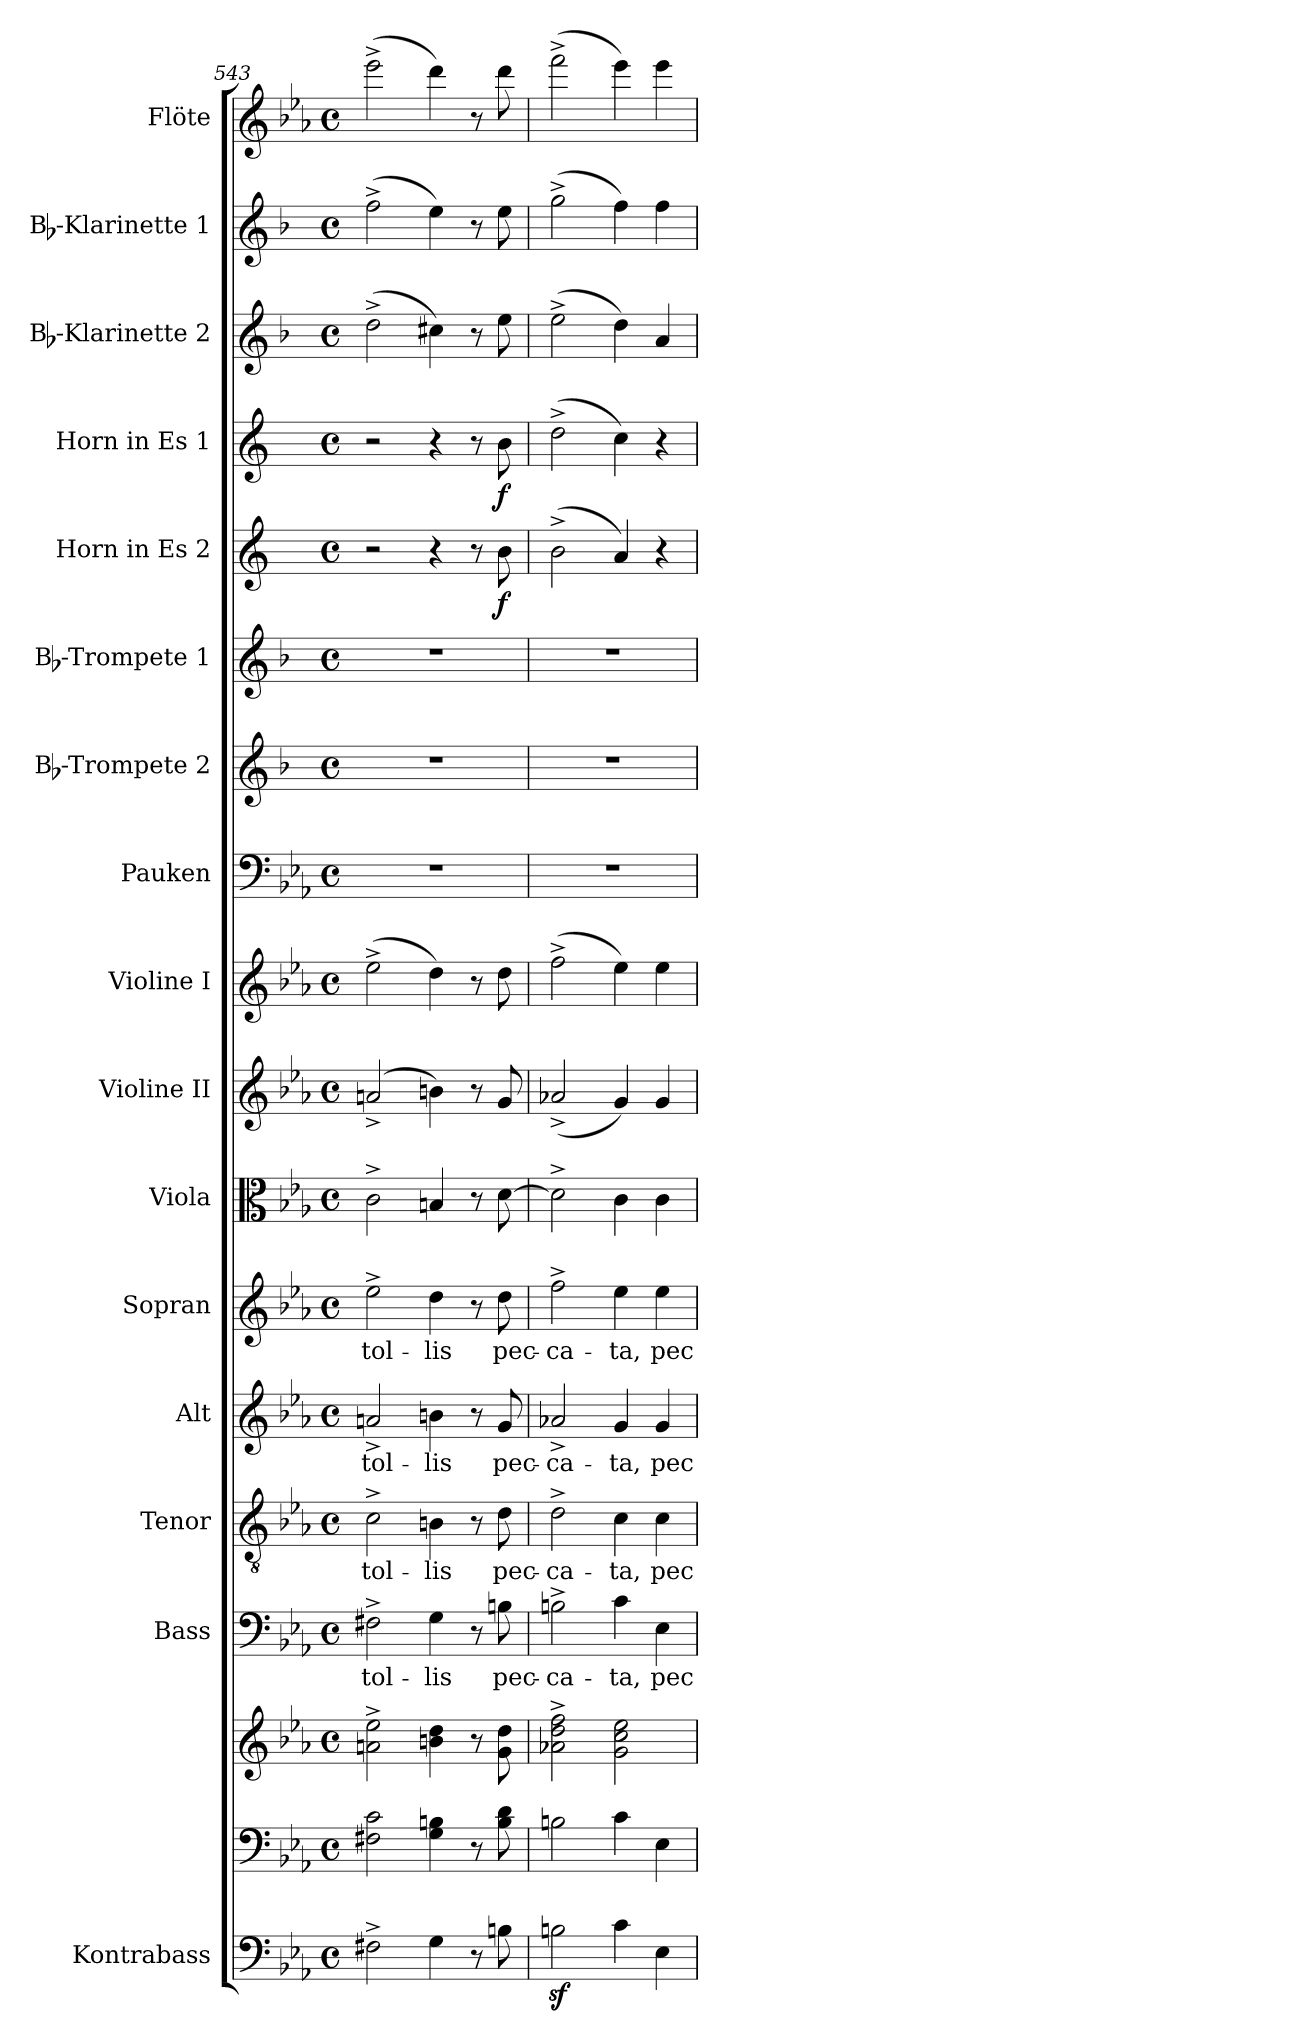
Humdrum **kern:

**kern	**kern	**kern	**kern	**text	**kern	**text	**kern	**text	**kern	**text	**kern	**kern	**kern	**kern	**kern	**kern	**kern	**dynam	**kern	**dynam	**kern	**kern	**kern
*part17	*part16	*part16	*part15	*part15	*part14	*part14	*part13	*part13	*part12	*part12	*part11	*part10	*part9	*part8	*part7	*part6	*part5	*part5	*part4	*part4	*part3	*part2	*part1
*staff18	*staff17	*staff16	*staff15	*staff15	*staff14	*staff14	*staff13	*staff13	*staff12	*staff12	*staff11	*staff10	*staff9	*staff8	*staff7	*staff6	*staff5	*staff5	*staff4	*staff4	*staff3	*staff2	*staff1
*I"Kontrabass	*	*	*I"Bass	*	*I"Tenor	*	*I"Alt	*	*I"Sopran	*	*I"Viola	*I"Violine II	*I"Violine I	*I"Pauken	*I"Bb-Trompete 2	*I"Bb-Trompete 1	*I"Horn in Es 2	*	*I"Horn in Es 1	*	*I"Bb-Klarinette 2	*I"Bb-Klarinette 1	*I"Flöte
*I'Kb.	*	*	*I'B.	*	*I'T.	*	*I'A.	*	*I'S.	*	*I'Vla.	*I'Vl. II	*I'Vl. I	*I'Pk.	*I'Bb Trp. 2	*I'Bb Trp. 1	*	*	*	*	*I'Bb Kl. 2	*I'Bb Kl. 1	*I'Fl.
*clefF4	*clefF4	*clefG2	*clefF4	*	*clefGv2	*	*clefG2	*	*clefG2	*	*clefC3	*clefG2	*clefG2	*clefF4	*clefG2	*clefG2	*clefG2	*	*clefG2	*	*clefG2	*clefG2	*clefG2
*ITrd7c12	*	*	*	*	*	*	*	*	*	*	*	*	*	*	*ITrd1c2	*ITrd1c2	*ITrd5c9	*	*ITrd5c9	*	*ITrd1c2	*ITrd1c2	*
*k[b-e-a-]	*k[b-e-a-]	*k[b-e-a-]	*k[b-e-a-]	*	*k[b-e-a-]	*	*k[b-e-a-]	*	*k[b-e-a-]	*	*k[b-e-a-]	*k[b-e-a-]	*k[b-e-a-]	*k[b-e-a-]	*k[b-e-a-]	*k[b-e-a-]	*k[b-e-a-]	*	*k[b-e-a-]	*	*k[b-e-a-]	*k[b-e-a-]	*k[b-e-a-]
*E-:	*E-:	*E-:	*E-:	*	*E-:	*	*E-:	*	*E-:	*	*E-:	*E-:	*E-:	*E-:	*E-:	*E-:	*E-:	*	*E-:	*	*E-:	*E-:	*E-:
*M4/4	*M4/4	*M4/4	*M4/4	*	*M4/4	*	*M4/4	*	*M4/4	*	*M4/4	*M4/4	*M4/4	*M4/4	*M4/4	*M4/4	*M4/4	*	*M4/4	*	*M4/4	*M4/4	*M4/4
*met(c)	*met(c)	*met(c)	*met(c)	*	*met(c)	*	*met(c)	*	*met(c)	*	*met(c)	*met(c)	*met(c)	*met(c)	*met(c)	*met(c)	*met(c)	*	*met(c)	*	*met(c)	*met(c)	*met(c)
=543	=543	=543	=543	=543	=543	=543	=543	=543	=543	=543	=543	=543	=543	=543	=543	=543	=543	=543	=543	=543	=543	=543	=543
!	!	!	!	!LO:LY:b	!	!LO:LY:b	!	!LO:LY:b	!	!LO:LY:b	!	!	!	!	!	!	!	!	!	!	!	!	!
2FF#X^>\	2F#X\ 2c\	2an\^> 2ee-\^>	2F#X^>\	tol-	2c^>\	tol-	2an^>/	tol-	2ee-^>\	tol-	2c^>\	(2an^</	(>2ee-^>\	1r	1r	1r	2r	.	2r	.	(>2cc^>\	(>2ee-^>\	(>2eee-^>\
!	!	!	!	!LO:LY:b	!	!LO:LY:b	!	!LO:LY:b	!	!LO:LY:b	!	!	!	!	!	!	!	!	!	!	!	!	!
4GG\	4G\ 4Bn\	4bn\ 4dd\	4G\	-lis	4Bn\	-lis	4bn\	-lis	4dd\	-lis	4Bn/	4bn\)	4dd\)	.	.	.	4r	.	4r	.	4bn\)	4dd\)	4ddd\)
8r	8r	8r	8r	.	8r	.	8r	.	8r	.	8r	8r	8r	.	.	.	8r	.	8r	.	8r	8r	8r
!	!	!	!	!LO:LY:b	!	!LO:LY:b	!	!LO:LY:b	!	!LO:LY:b	!	!	!	!	!	!	!	!LO:DY:b	!	!LO:DY:b	!	!	!
8BBn\	8B\ 8d\	8g\ 8dd\	8Bn\	pec-	8d\	pec-	8g/	pec-	8dd\	pec-	[8d\	8g/	8dd\	.	.	.	8d\	f	8d\	f	8dd\	8dd\	8ddd\
=544	=544	=544	=544	=544	=544	=544	=544	=544	=544	=544	=544	=544	=544	=544	=544	=544	=544	=544	=544	=544	=544	=544	=544
!	!	!	!	!LO:LY:b	!	!LO:LY:b	!	!LO:LY:b	!	!LO:LY:b	!	!	!	!	!	!	!	!	!	!	!	!	!
2BBnz<\	2Bn\	2a-X\^> 2dd\^> 2ff\^>	2Bn^>\	-ca-	2d^>\	-ca-	2a-X^>/	-ca-	2ff^>\	-ca-	2d^>\]	(<2a-X^</	(>2ff^>\	1r	1r	1r	(<2d^<\	.	(<2f^<\	.	(>2dd^>\	(>2ff^>\	(>2fff^>\
!	!	!	!	!LO:LY:b	!	!LO:LY:b	!	!LO:LY:b	!	!LO:LY:b	!	!	!	!	!	!	!	!	!	!	!	!	!
4C\	4c\	2g\ 2cc\ 2ee-\	4c\	-ta,	4c\	-ta,	4g/	-ta,	4ee-\	-ta,	4c\	4g/)	4ee-\)	.	.	.	4c/)	.	4e-\)	.	4cc\)	4ee-\)	4eee-\)
!	!	!	!	!LO:LY:b	!	!LO:LY:b	!	!LO:LY:b	!	!LO:LY:b	!	!	!	!	!	!	!	!	!	!	!	!	!
4EE-\	4E-\	.	4E-\	pec-	4c\	pec-	4g/	pec-	4ee-\	pec-	4c\	4g/	4ee-\	.	.	.	4r	.	4r	.	4g/	4ee-\	4eee-\
=	=	=	=	=	=	=	=	=	=	=	=	=	=	=	=	=	=	=	=	=	=	=	=
*-	*-	*-	*-	*-	*-	*-	*-	*-	*-	*-	*-	*-	*-	*-	*-	*-	*-	*-	*-	*-	*-	*-	*-
